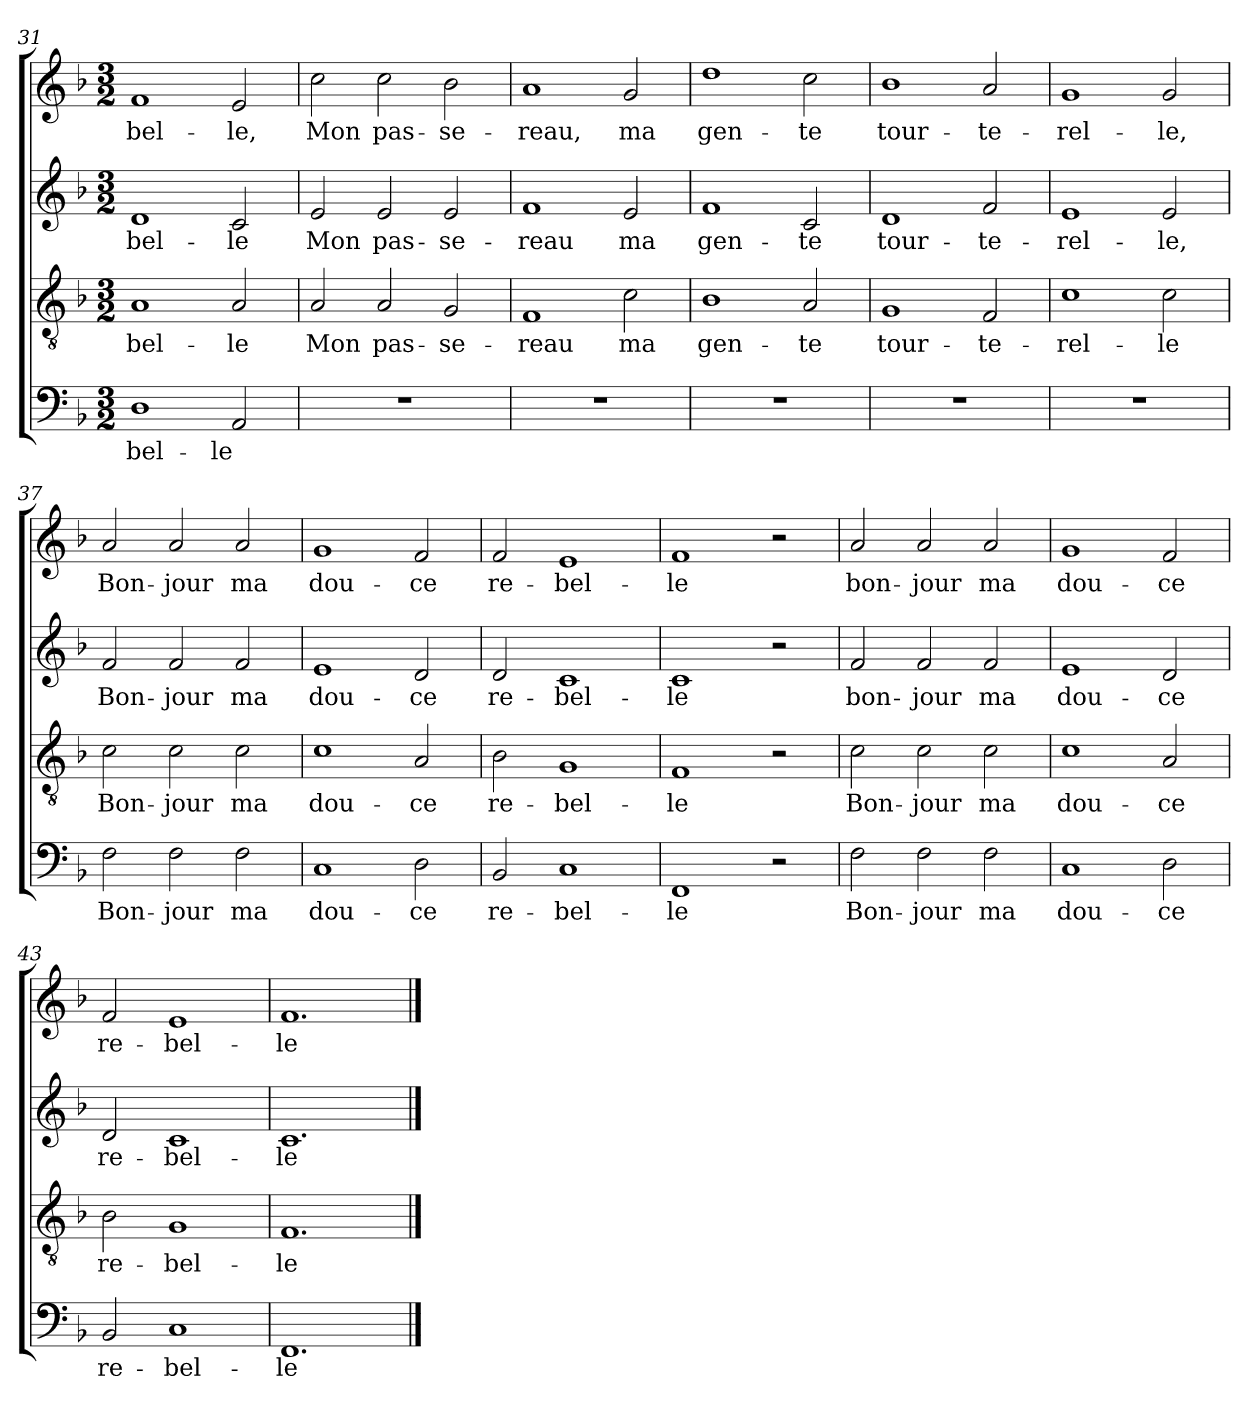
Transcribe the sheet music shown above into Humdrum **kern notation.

**kern	**text	**kern	**text	**kern	**text	**kern	**text
*part4	*part4	*part3	*part3	*part2	*part2	*part1	*part1
*staff4	*staff4	*staff3	*staff3	*staff2	*staff2	*staff1	*staff1
*clefF4	*	*clefGv2	*	*clefG2	*	*clefG2	*
*k[b-]	*	*k[b-]	*	*k[b-]	*	*k[b-]	*
*F:	*	*F:	*	*F:	*	*F:	*
*M3/2	*	*M3/2	*	*M3/2	*	*M3/2	*
=31	=31	=31	=31	=31	=31	=31	=31
!	!LO:LY:b	!	!LO:LY:b	!	!LO:LY:b	!	!LO:LY:b
1D	-bel-	1A	-bel-	1d	-bel-	1f	-bel-
!	!LO:LY:b	!	!LO:LY:b	!	!LO:LY:b	!	!LO:LY:b
2AA/	-le	2A/	-le	2c/	-le	2e/	-le,
=32	=32	=32	=32	=32	=32	=32	=32
!	!	!	!LO:LY:b	!	!LO:LY:b	!	!LO:LY:b
1.r	.	2A/	Mon	2e/	Mon	2cc\	Mon
!	!	!	!LO:LY:b	!	!LO:LY:b	!	!LO:LY:b
.	.	2A/	pas-	2e/	pas-	2cc\	pas-
!	!	!	!LO:LY:b	!	!LO:LY:b	!	!LO:LY:b
.	.	2G/	-se-	2e/	-se-	2b-\	-se-
!!LO:LB:g=z
=33	=33	=33	=33	=33	=33	=33	=33
!	!	!	!LO:LY:b	!	!LO:LY:b	!	!LO:LY:b
1.r	.	1F	-reau	1f	-reau	1a	-reau,
!	!	!	!LO:LY:b	!	!LO:LY:b	!	!LO:LY:b
.	.	2c\	ma	2e/	ma	2g/	ma
=34	=34	=34	=34	=34	=34	=34	=34
!	!	!	!LO:LY:b	!	!LO:LY:b	!	!LO:LY:b
1.r	.	1B-	gen-	1f	gen-	1dd	gen-
!	!	!	!LO:LY:b	!	!LO:LY:b	!	!LO:LY:b
.	.	2A/	-te	2c/	-te	2cc\	-te
=35	=35	=35	=35	=35	=35	=35	=35
!	!	!	!LO:LY:b	!	!LO:LY:b	!	!LO:LY:b
1.r	.	1G	tour-	1d	tour-	1b-	tour-
!	!	!	!LO:LY:b	!	!LO:LY:b	!	!LO:LY:b
.	.	2F/	-te-	2f/	-te-	2a/	-te-
=36	=36	=36	=36	=36	=36	=36	=36
!	!	!	!LO:LY:b	!	!LO:LY:b	!	!LO:LY:b
1.r	.	1c	-rel-	1e	-rel-	1g	-rel-
!	!	!	!LO:LY:b	!	!LO:LY:b	!	!LO:LY:b
.	.	2c\	-le	2e/	-le,	2g/	-le,
=37	=37	=37	=37	=37	=37	=37	=37
!	!LO:LY:b	!	!LO:LY:b	!	!LO:LY:b	!	!LO:LY:b
2F\	Bon-	2c\	Bon-	2f/	Bon-	2a/	Bon-
!	!LO:LY:b	!	!LO:LY:b	!	!LO:LY:b	!	!LO:LY:b
2F\	-jour	2c\	-jour	2f/	-jour	2a/	-jour
!	!LO:LY:b	!	!LO:LY:b	!	!LO:LY:b	!	!LO:LY:b
2F\	ma	2c\	ma	2f/	ma	2a/	ma
!!LO:PB:g=z
=38	=38	=38	=38	=38	=38	=38	=38
!	!LO:LY:b	!	!LO:LY:b	!	!LO:LY:b	!	!LO:LY:b
1C	dou-	1c	dou-	1e	dou-	1g	dou-
!	!LO:LY:b	!	!LO:LY:b	!	!LO:LY:b	!	!LO:LY:b
2D\	-ce	2A/	-ce	2d/	-ce	2f/	-ce
=39	=39	=39	=39	=39	=39	=39	=39
!	!LO:LY:b	!	!LO:LY:b	!	!LO:LY:b	!	!LO:LY:b
2BB-/	re-	2B-\	re-	2d/	re-	2f/	re-
!	!LO:LY:b	!	!LO:LY:b	!	!LO:LY:b	!	!LO:LY:b
1C	-bel-	1G	-bel-	1c	-bel-	1e	-bel-
=40	=40	=40	=40	=40	=40	=40	=40
!	!LO:LY:b	!	!LO:LY:b	!	!LO:LY:b	!	!LO:LY:b
1FF	-le	1F	-le	1c	-le	1f	-le
2r	.	2r	.	2r	.	2r	.
=41	=41	=41	=41	=41	=41	=41	=41
!	!LO:LY:b	!	!LO:LY:b	!	!LO:LY:b	!	!LO:LY:b
2F\	Bon-	2c\	Bon-	2f/	bon-	2a/	bon-
!	!LO:LY:b	!	!LO:LY:b	!	!LO:LY:b	!	!LO:LY:b
2F\	-jour	2c\	-jour	2f/	-jour	2a/	-jour
!	!LO:LY:b	!	!LO:LY:b	!	!LO:LY:b	!	!LO:LY:b
2F\	ma	2c\	ma	2f/	ma	2a/	ma
=42	=42	=42	=42	=42	=42	=42	=42
!	!LO:LY:b	!	!LO:LY:b	!	!LO:LY:b	!	!LO:LY:b
1C	dou-	1c	dou-	1e	dou-	1g	dou-
!	!LO:LY:b	!	!LO:LY:b	!	!LO:LY:b	!	!LO:LY:b
2D\	-ce	2A/	-ce	2d/	-ce	2f/	-ce
=43	=43	=43	=43	=43	=43	=43	=43
!	!LO:LY:b	!	!LO:LY:b	!	!LO:LY:b	!	!LO:LY:b
2BB-/	re-	2B-\	re-	2d/	re-	2f/	re-
!	!LO:LY:b	!	!LO:LY:b	!	!LO:LY:b	!	!LO:LY:b
1C	-bel-	1G	-bel-	1c	-bel-	1e	-bel-
=44	=44	=44	=44	=44	=44	=44	=44
!	!LO:LY:b	!	!LO:LY:b	!	!LO:LY:b	!	!LO:LY:b
1.FF	-le	1.F	-le	1.c	-le	1.f	-le
==	==	==	==	==	==	==	==
*-	*-	*-	*-	*-	*-	*-	*-
